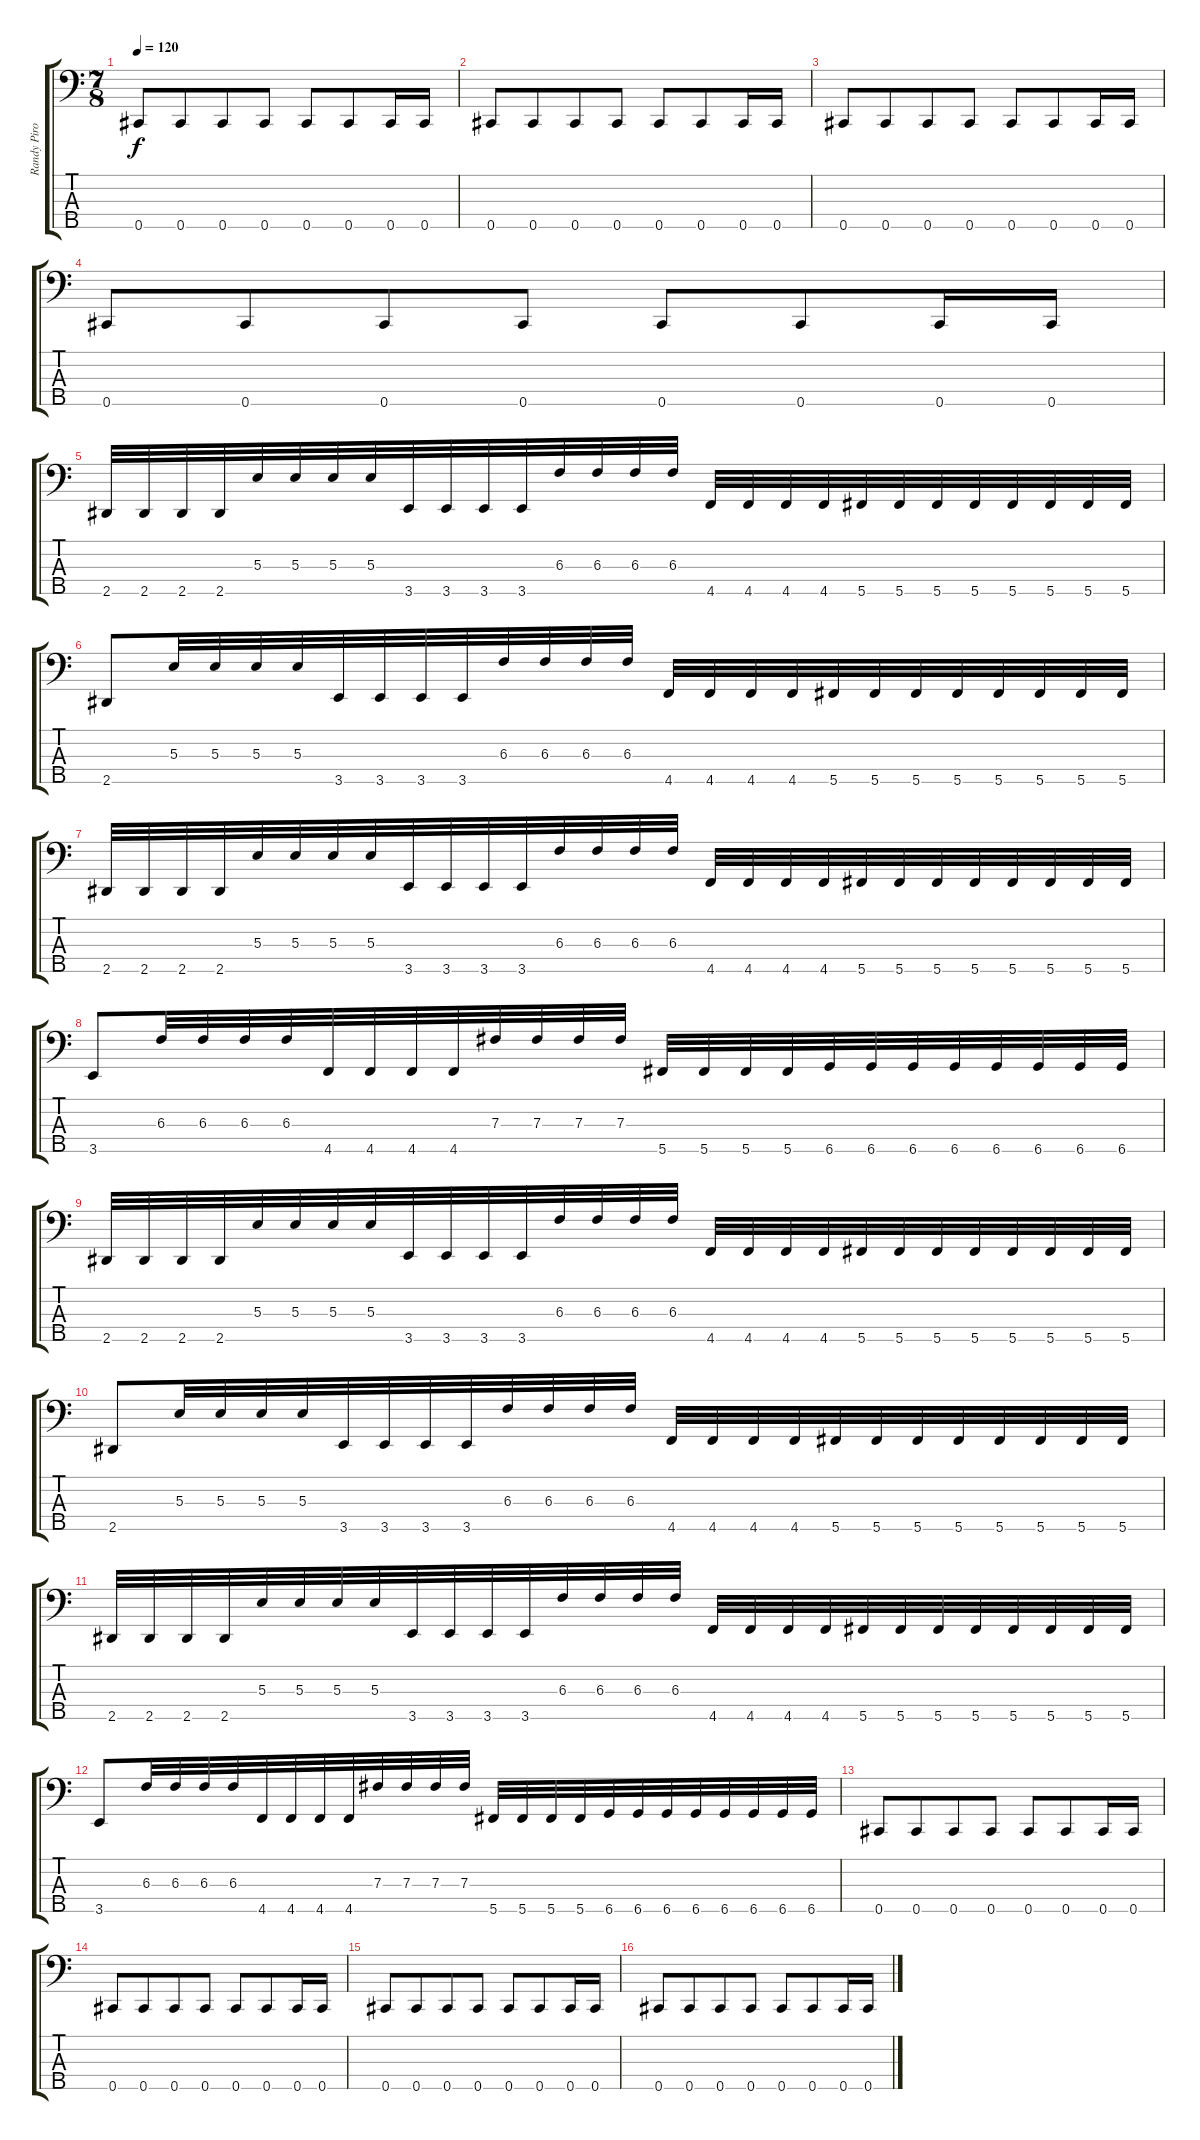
\track ("Randy Piro" "Randy Piro") {instrument electricbasspick}
\staff {score tabs}
\tuning (A2 E2 B1 Gb1 Db1) {hide}
\ts (7 8)
\tempo 120
\clef f4
\ks c
0.5.8{dy f} 0.5.8 0.5.8 0.5.8 0.5.8 0.5.8 0.5.16 0.5.16 |
0.5.8 0.5.8 0.5.8 0.5.8 0.5.8 0.5.8 0.5.16 0.5.16 |
0.5.8 0.5.8 0.5.8 0.5.8 0.5.8 0.5.8 0.5.16 0.5.16 |
0.5.8 0.5.8 0.5.8 0.5.8 0.5.8 0.5.8 0.5.16 0.5.16 |
2.5.32 2.5.32 2.5.32 2.5.32 5.3.32 5.3.32 5.3.32 5.3.32 3.5.32 3.5.32 3.5.32 3.5.32 6.3.32 6.3.32 6.3.32 6.3.32 4.5.32 4.5.32 4.5.32 4.5.32 5.5.32 5.5.32 5.5.32 5.5.32 5.5.32 5.5.32 5.5.32 5.5.32 |
2.5.8 5.3.32 5.3.32 5.3.32 5.3.32 3.5.32 3.5.32 3.5.32 3.5.32 6.3.32 6.3.32 6.3.32 6.3.32 4.5.32 4.5.32 4.5.32 4.5.32 5.5.32 5.5.32 5.5.32 5.5.32 5.5.32 5.5.32 5.5.32 5.5.32 |
2.5.32 2.5.32 2.5.32 2.5.32 5.3.32 5.3.32 5.3.32 5.3.32 3.5.32 3.5.32 3.5.32 3.5.32 6.3.32 6.3.32 6.3.32 6.3.32 4.5.32 4.5.32 4.5.32 4.5.32 5.5.32 5.5.32 5.5.32 5.5.32 5.5.32 5.5.32 5.5.32 5.5.32 |
3.5.8 6.3.32 6.3.32 6.3.32 6.3.32 4.5.32 4.5.32 4.5.32 4.5.32 7.3.32 7.3.32 7.3.32 7.3.32 5.5.32 5.5.32 5.5.32 5.5.32 6.5.32 6.5.32 6.5.32 6.5.32 6.5.32 6.5.32 6.5.32 6.5.32 |
2.5.32 2.5.32 2.5.32 2.5.32 5.3.32 5.3.32 5.3.32 5.3.32 3.5.32 3.5.32 3.5.32 3.5.32 6.3.32 6.3.32 6.3.32 6.3.32 4.5.32 4.5.32 4.5.32 4.5.32 5.5.32 5.5.32 5.5.32 5.5.32 5.5.32 5.5.32 5.5.32 5.5.32 |
2.5.8 5.3.32 5.3.32 5.3.32 5.3.32 3.5.32 3.5.32 3.5.32 3.5.32 6.3.32 6.3.32 6.3.32 6.3.32 4.5.32 4.5.32 4.5.32 4.5.32 5.5.32 5.5.32 5.5.32 5.5.32 5.5.32 5.5.32 5.5.32 5.5.32 |
2.5.32 2.5.32 2.5.32 2.5.32 5.3.32 5.3.32 5.3.32 5.3.32 3.5.32 3.5.32 3.5.32 3.5.32 6.3.32 6.3.32 6.3.32 6.3.32 4.5.32 4.5.32 4.5.32 4.5.32 5.5.32 5.5.32 5.5.32 5.5.32 5.5.32 5.5.32 5.5.32 5.5.32 |
3.5.8 6.3.32 6.3.32 6.3.32 6.3.32 4.5.32 4.5.32 4.5.32 4.5.32 7.3.32 7.3.32 7.3.32 7.3.32 5.5.32 5.5.32 5.5.32 5.5.32 6.5.32 6.5.32 6.5.32 6.5.32 6.5.32 6.5.32 6.5.32 6.5.32 |
0.5.8 0.5.8 0.5.8 0.5.8 0.5.8 0.5.8 0.5.16 0.5.16 |
0.5.8 0.5.8 0.5.8 0.5.8 0.5.8 0.5.8 0.5.16 0.5.16 |
0.5.8 0.5.8 0.5.8 0.5.8 0.5.8 0.5.8 0.5.16 0.5.16 |
0.5.8 0.5.8 0.5.8 0.5.8 0.5.8 0.5.8 0.5.16 0.5.16
